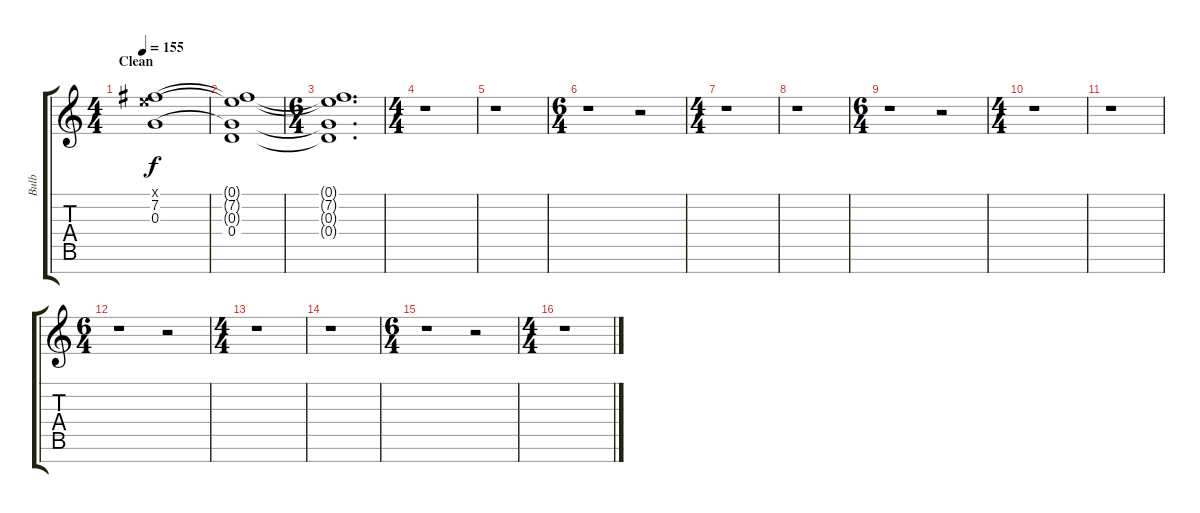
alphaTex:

\track ("Bulb" "Bulb") {instrument distortionguitar}
\staff {score tabs}
\tuning (E4 B3 G3 D3 A2 D2 B1) {hide}
\ts (4 4)
\section ("" "Clean")
\tempo 155
\clef g2
\ks c
(0.1{x} 7.2{t} 0.3{t}).1{dy f volume 1} |
(0.1{t} 7.2{t} 0.3{t} 0.4).1 |
\ts (6 4)
(0.1{t} 7.2{t} 0.3{t} 0.4{t}).1{d} |
\ts (4 4)
r.1 |
r.1 |
\ts (6 4)
r.1 r.2 |
\ts (4 4)
r.1 |
r.1 |
\ts (6 4)
r.1 r.2 |
\ts (4 4)
r.1 |
r.1 |
\ts (6 4)
r.1 r.2 |
\ts (4 4)
r.1 |
r.1 |
\ts (6 4)
r.1 r.2 |
\ts (4 4)
r.1
